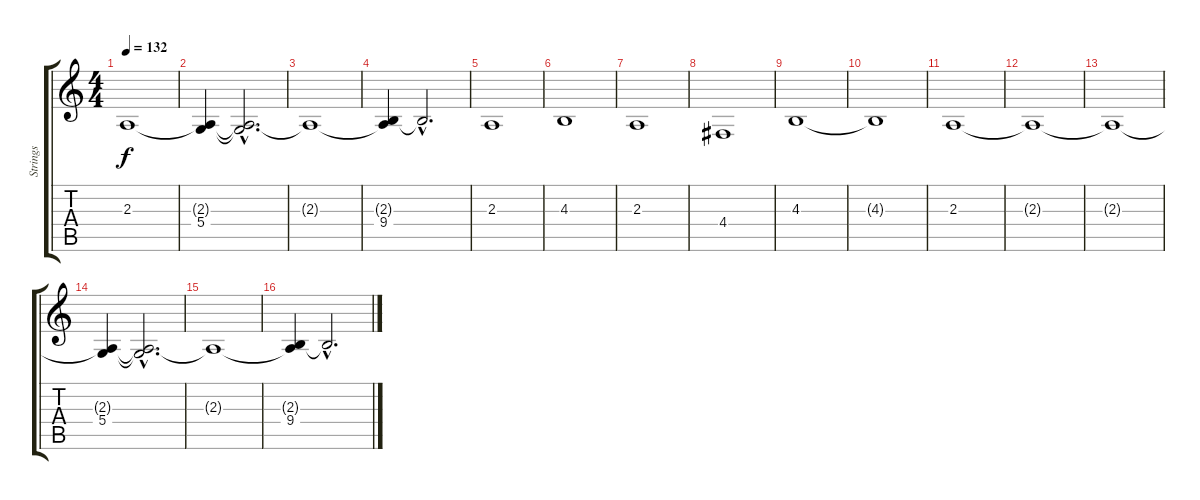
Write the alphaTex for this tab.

\track ("Strings" "Strings") {instrument stringensemble2}
\staff {score tabs}
\tuning (E4 B3 G3 D3 A2 E2) {hide}
\ts (4 4)
\tempo 132
\clef g2
\ks c
2.3{t}.1{dy f} |
(2.3{t} 5.4).4 (2.3{hac t} 5.4{hac t}).2{d} |
2.3{t}.1 |
(2.3{t} 9.4).4 9.4{hac t}.2{d} |
2.3.1 |
4.3.1 |
2.3.1 |
4.4.1 |
4.3.1 |
4.3{t}.1 |
2.3.1 |
2.3{t}.1 |
2.3{t}.1 |
(2.3{t} 5.4).4 (2.3{hac t} 5.4{hac t}).2{d} |
2.3{t}.1 |
(2.3{t} 9.4).4 9.4{hac t}.2{d}
